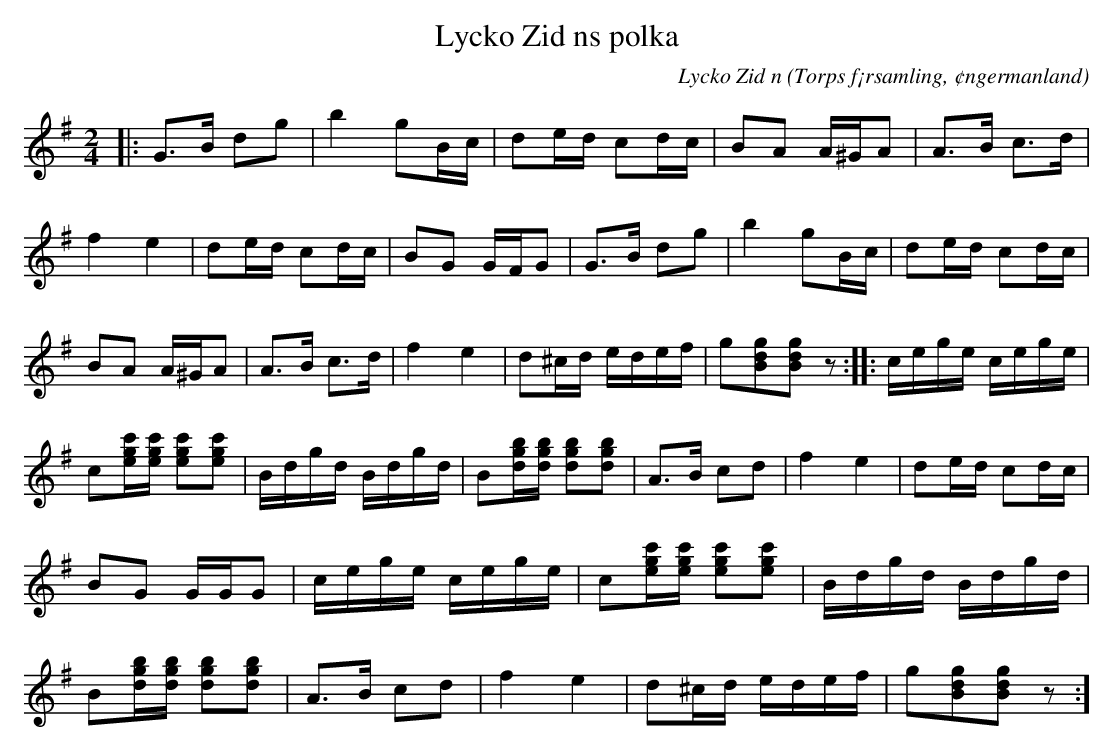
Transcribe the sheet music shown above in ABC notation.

X:1
T:Lycko Zid ns polka
O:Torps f¡rsamling, ¢ngermanland
C: Lycko Zid n
M:2/4
L:1/16
K:G
|: G3B d2g2 | b4 g2Bc | d2ed c2dc | B2A2 A^GA2 |A3B c3d | f4 e4 | d2ed c2dc | B2G2 GFG2 | G3B d2g2 | b4 g2Bc | d2ed c2dc | B2A2 A^GA2 | A3B c3d | f4 e4 | d2^cd edef | g2[gdB]2[gdB]2 z2 :][: cege cege | c2[c'ge][c'ge] [c'ge]2[c'ge]2 | Bdgd Bdgd | B2[bgd][bgd] [bgd]2[bgd]2 | A3B c2d2 | f4 e4 | d2ed c2dc | B2G2 GGG2 | cege cege | c2[c'ge][c'ge] [c'ge]2[c'ge]2 | Bdgd Bdgd | B2[bgd][bgd] [bgd]2[bgd]2 | A3B c2d2 | f4 e4 | d2^cd edef | g2[gdB]2[gdB]2 z2 :]
